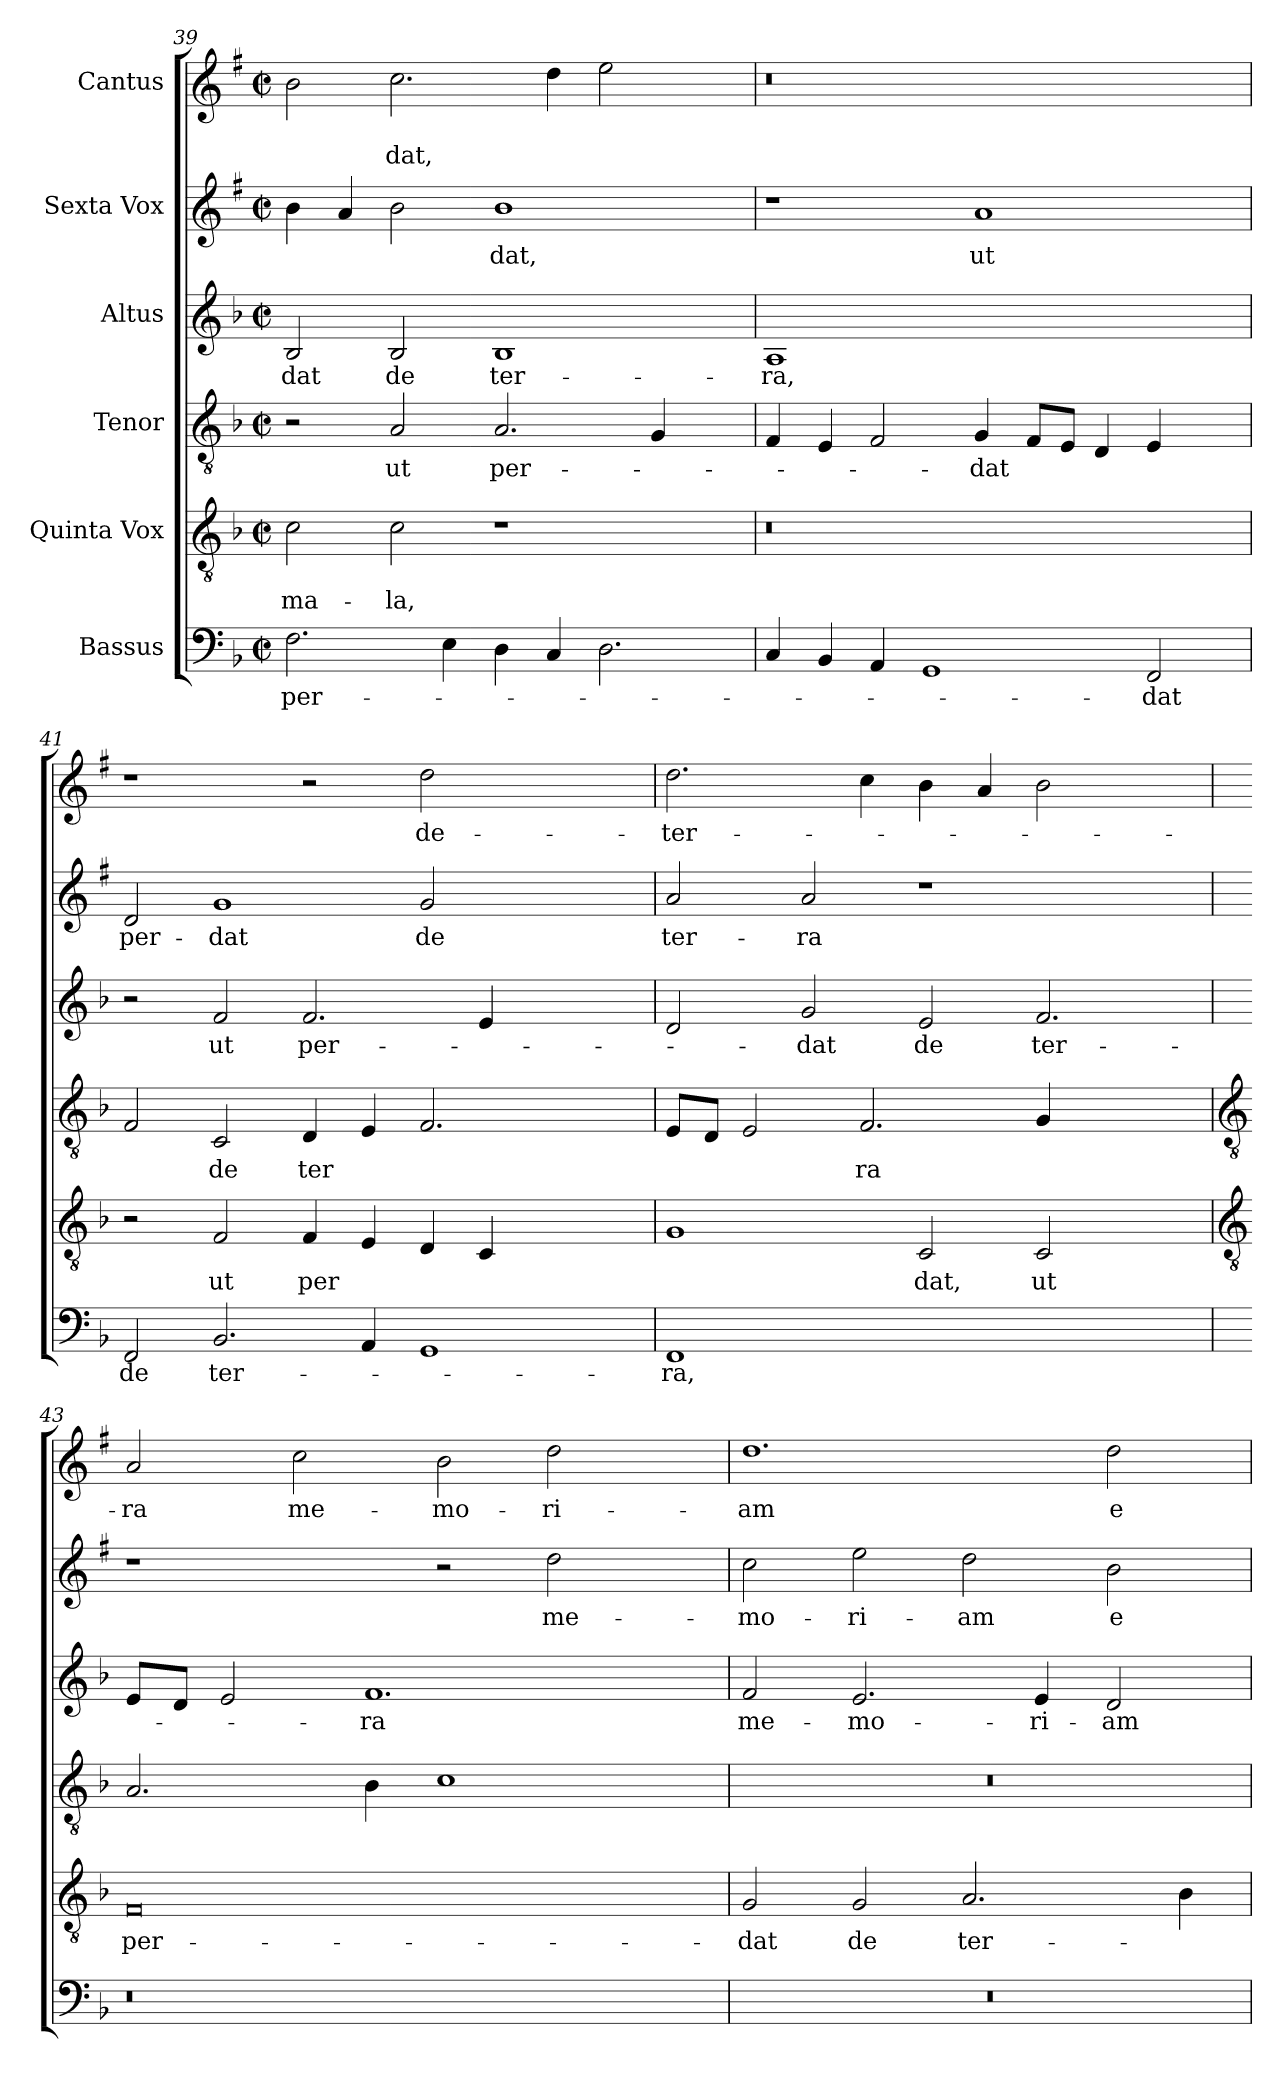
**kern	**text	**kern	**text	**text	**kern	**text	**kern	**text	**kern	**text	**kern	**text	**text
*part6	*part6	*part5	*part5	*part5	*part4	*part4	*part3	*part3	*part2	*part2	*part1	*part1	*part1
*staff6	*staff6	*staff5	*staff5	*staff5	*staff4	*staff4	*staff3	*staff3	*staff2	*staff2	*staff1	*staff1	*staff1
*I"Bassus	*	*I"Quinta Vox	*	*	*I"Tenor	*	*I"Altus	*	*I"Sexta Vox	*	*I"Cantus	*	*
*clefF4	*	*clefGv2	*	*	*clefGv2	*	*clefG2	*	*clefG2	*	*clefG2	*	*
*	*	*	*	*	*	*	*	*	*ITrd1c2	*	*ITrd1c2	*	*
*k[b-]	*	*k[b-]	*	*	*k[b-]	*	*k[b-]	*	*k[b-]	*	*k[b-]	*	*
*F:	*	*F:	*	*	*F:	*	*F:	*	*F:	*	*F:	*	*
*M4/2	*	*M4/2	*	*	*M4/2	*	*M4/2	*	*M4/2	*	*M4/2	*	*
*met(c|)	*	*met(c|)	*	*	*met(c|)	*	*met(c|)	*	*met(c|)	*	*met(c|)	*	*
=39	=39	=39	=39	=39	=39	=39	=39	=39	=39	=39	=39	=39	=39
!	!LO:LY:b	!	!	!LO:LY:b	!	!	!	!LO:LY:b	!	!	!	!	!
2.F	per-	2c	.	ma-	2r	.	2B-	-dat	4a	.	2a	.	.
.	.	.	.	.	.	.	.	.	4g	.	.	.	.
!	!	!	!	!LO:LY:b	!	!LO:LY:b	!	!LO:LY:b	!	!	!	!	!LO:LY:b
.	.	2c	.	-la,	2A	ut	2B-	de	2a	.	2.b-	.	dat,
4E	.	.	.	.	.	.	.	.	.	.	.	.	.
!	!	!	!	!	!	!LO:LY:b	!	!LO:LY:b	!	!LO:LY:b	!	!	!
4D	.	1r	.	.	2.A	per-	1B-	ter-	1a	-dat,	.	.	.
4C	.	.	.	.	.	.	.	.	.	.	4cc	.	.
2.D	.	.	.	.	.	.	.	.	.	.	2dd	.	.
.	.	.	.	.	4G	.	.	.	.	.	.	.	.
.	.	4ryy	.	.	4ryy	.	4ryy	.	4ryy	.	4ryy	.	.
=40	=40	=40	=40	=40	=40	=40	=40	=40	=40	=40	=40	=40	=40
!	!	!	!	!	!	!	!	!LO:LY:b	!	!	!	!	!
4C	.	0r	.	.	4F	.	1A	-ra,	1r	.	0r	.	.
4BB-	.	.	.	.	4E	.	.	.	.	.	.	.	.
4AA	.	.	.	.	2F	.	.	.	.	.	.	.	.
1GG	.	.	.	.	.	.	.	.	.	.	.	.	.
!	!	!	!	!	!	!LO:LY:b	!	!	!	!LO:LY:b	!	!	!
.	.	.	.	.	4G	-dat	1ryy	.	1g	ut	.	.	.
.	.	.	.	.	8FL	.	.	.	.	.	.	.	.
.	.	.	.	.	8EJ	.	.	.	.	.	.	.	.
.	.	.	.	.	4D	.	.	.	.	.	.	.	.
!	!LO:LY:b	!	!	!	!	!	!	!	!	!	!	!	!
2FF	-dat	.	.	.	4E	.	.	.	.	.	.	.	.
.	.	4ryy	.	.	4ryy	.	4ryy	.	4ryy	.	4ryy	.	.
!!LO:LB:g=z
=41	=41	=41	=41	=41	=41	=41	=41	=41	=41	=41	=41	=41	=41
!	!LO:LY:b	!	!	!	!	!	!	!	!	!LO:LY:b	!	!	!
2FF	de	2r	.	.	2F	.	2r	.	2c	per-	1r	.	.
!	!LO:LY:b	!	!LO:LY:b	!	!	!LO:LY:b	!	!LO:LY:b	!	!LO:LY:b	!	!	!
2.BB-	ter-	2F	ut	.	2C	de	2f	ut	1f	-dat	.	.	.
!	!	!	!LO:LY:b	!	!	!LO:LY:b	!	!LO:LY:b	!	!	!	!	!
.	.	4F	per	.	4D	ter	2.f	per-	.	.	2r	.	.
4AA	.	4E	.	.	4E	.	.	.	.	.	.	.	.
!	!	!	!	!	!	!	!	!	!	!LO:LY:b	!	!LO:LY:b	!
1GG	.	4D	.	.	2.F	.	.	.	2f	de	2cc	de-	.
.	.	4C	.	.	.	.	4e	.	.	.	.	.	.
.	.	2ryy	.	.	.	.	2ryy	.	2ryy	.	2ryy	.	.
.	.	.	.	.	4ryy	.	.	.	.	.	.	.	.
!!LO:LB:g=z
=42	=42	=42	=42	=42	=42	=42	=42	=42	=42	=42	=42	=42	=42
!	!LO:LY:b	!	!	!	!	!	!	!	!	!LO:LY:b	!	!LO:LY:b	!
1FF	-ra,	1G	.	.	8EL	.	2d	.	2g	ter-	2.cc	-ter-	.
.	.	.	.	.	8DJ	.	.	.	.	.	.	.	.
.	.	.	.	.	2E	.	.	.	.	.	.	.	.
!	!	!	!	!	!	!	!	!LO:LY:b	!	!LO:LY:b	!	!	!
.	.	.	.	.	.	.	2g	-dat	2g	-ra	.	.	.
!	!	!	!	!	!	!LO:LY:b	!	!	!	!	!	!	!
.	.	.	.	.	2.F	ra	.	.	.	.	4b-	.	.
!	!	!	!LO:LY:b	!	!	!	!	!LO:LY:b	!	!	!	!	!
1ryy	.	2C	dat,	.	.	.	2e	de	1r	.	4a	.	.
.	.	.	.	.	.	.	.	.	.	.	4g	.	.
!	!	!	!LO:LY:b	!	!	!	!	!LO:LY:b	!	!	!	!	!
.	.	2C	ut	.	4G	.	2.f	ter-	.	.	2a	.	.
.	.	.	.	.	2ryy	.	.	.	.	.	.	.	.
4ryy	.	4ryy	.	.	.	.	.	.	4ryy	.	4ryy	.	.
!!LO:LB:g=z
=43	=43	=43	=43	=43	=43	=43	=43	=43	=43	=43	=43	=43	=43
*	*	*clefGv2	*	*	*clefGv2	*	*	*	*	*	*	*	*
!	!	!	!LO:LY:b	!	!	!	!	!	!	!	!	!LO:LY:b	!
0r	.	0F	per-	.	2.A	.	8eL	.	1r	.	2g	-ra	.
.	.	.	.	.	.	.	8dJ	.	.	.	.	.	.
.	.	.	.	.	.	.	2e	.	.	.	.	.	.
!	!	!	!	!	!	!	!	!	!	!	!	!LO:LY:b	!
.	.	.	.	.	.	.	.	.	.	.	2b-	me-	.
!	!	!	!	!	!	!	!	!LO:LY:b	!	!	!	!	!
.	.	.	.	.	4B-	.	1.f	-ra	.	.	.	.	.
!	!	!	!	!	!	!	!	!	!	!	!	!LO:LY:b	!
.	.	.	.	.	1c	.	.	.	2r	.	2a	-mo-	.
!	!	!	!	!	!	!	!	!	!	!LO:LY:b	!	!LO:LY:b	!
.	.	.	.	.	.	.	.	.	2cc	me-	2cc	-ri-	.
4ryy	.	4ryy	.	.	4ryy	.	.	.	4ryy	.	4ryy	.	.
=44	=44	=44	=44	=44	=44	=44	=44	=44	=44	=44	=44	=44	=44
!	!	!	!LO:LY:b	!	!	!	!	!LO:LY:b	!	!LO:LY:b	!	!LO:LY:b	!
0r	.	2G	-dat	.	0r	.	2f	me-	2b-	-mo-	1.cc	-am	.
!	!	!	!LO:LY:b	!	!	!	!	!LO:LY:b	!	!LO:LY:b	!	!	!
.	.	2G	de	.	.	.	2.e	-mo-	2dd	-ri-	.	.	.
!	!	!	!LO:LY:b	!	!	!	!	!	!	!LO:LY:b	!	!	!
.	.	2.A	ter-	.	.	.	.	.	2cc	-am	.	.	.
!	!	!	!	!	!	!	!	!LO:LY:b	!	!	!	!	!
.	.	.	.	.	.	.	4e	-ri-	.	.	.	.	.
!	!	!	!	!	!	!	!	!LO:LY:b	!	!LO:LY:b	!	!LO:LY:b	!
.	.	.	.	.	.	.	2d	-am	2a	e-	2cc	e-	.
.	.	4B-	.	.	.	.	.	.	.	.	.	.	.
=	=	=	=	=	=	=	=	=	=	=	=	=	=
*-	*-	*-	*-	*-	*-	*-	*-	*-	*-	*-	*-	*-	*-
